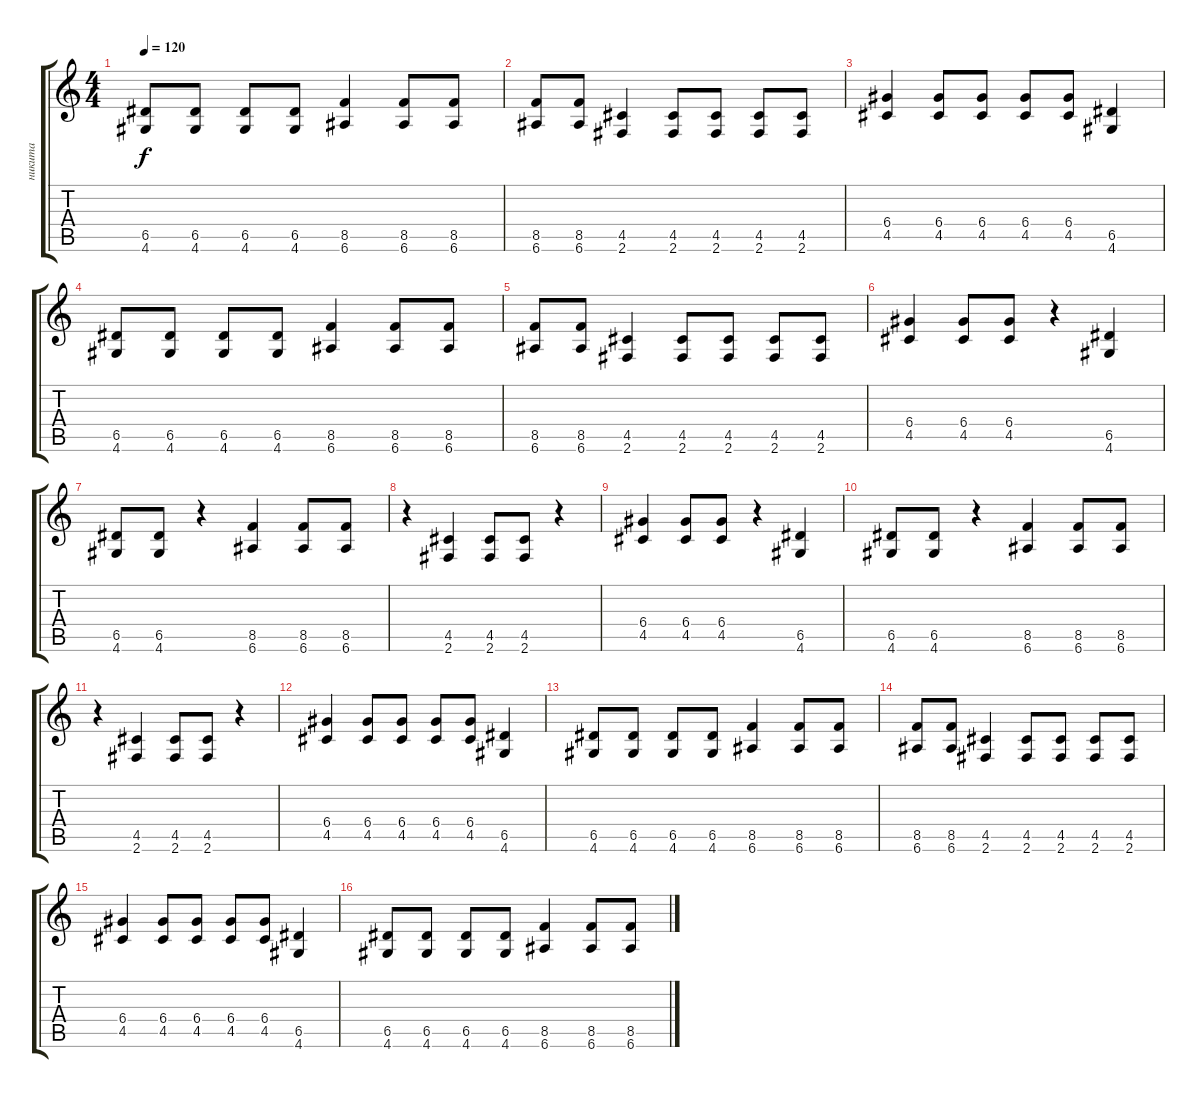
\track ("никита" "никита") {instrument distortionguitar}
\staff {score tabs}
\tuning (E4 B3 G3 D3 A2 E2) {hide}
\ts (4 4)
\tempo 120
\clef g2
\ks c
(6.5 4.6).8{dy f} (6.5 4.6).8 (6.5 4.6).8 (6.5 4.6).8 (8.5 6.6).4 (8.5 6.6).8 (8.5 6.6).8 |
(8.5 6.6).8 (8.5 6.6).8 (4.5 2.6).4 (4.5 2.6).8 (4.5 2.6).8 (4.5 2.6).8 (4.5 2.6).8 |
(6.4 4.5).4 (6.4 4.5).8 (6.4 4.5).8 (6.4 4.5).8 (6.4 4.5).8 (6.5 4.6).4 |
(6.5 4.6).8 (6.5 4.6).8 (6.5 4.6).8 (6.5 4.6).8 (8.5 6.6).4 (8.5 6.6).8 (8.5 6.6).8 |
(8.5 6.6).8 (8.5 6.6).8 (4.5 2.6).4 (4.5 2.6).8 (4.5 2.6).8 (4.5 2.6).8 (4.5 2.6).8 |
(6.4 4.5).4 (6.4 4.5).8 (6.4 4.5).8 r.4 (6.5 4.6).4 |
(6.5 4.6).8 (6.5 4.6).8 r.4 (8.5 6.6).4 (8.5 6.6).8 (8.5 6.6).8 |
r.4 (4.5 2.6).4 (4.5 2.6).8 (4.5 2.6).8 r.4 |
(6.4 4.5).4 (6.4 4.5).8 (6.4 4.5).8 r.4 (6.5 4.6).4 |
(6.5 4.6).8 (6.5 4.6).8 r.4 (8.5 6.6).4 (8.5 6.6).8 (8.5 6.6).8 |
r.4 (4.5 2.6).4 (4.5 2.6).8 (4.5 2.6).8 r.4 |
(6.4 4.5).4 (6.4 4.5).8 (6.4 4.5).8 (6.4 4.5).8 (6.4 4.5).8 (6.5 4.6).4 |
(6.5 4.6).8 (6.5 4.6).8 (6.5 4.6).8 (6.5 4.6).8 (8.5 6.6).4 (8.5 6.6).8 (8.5 6.6).8 |
(8.5 6.6).8 (8.5 6.6).8 (4.5 2.6).4 (4.5 2.6).8 (4.5 2.6).8 (4.5 2.6).8 (4.5 2.6).8 |
(6.4 4.5).4 (6.4 4.5).8 (6.4 4.5).8 (6.4 4.5).8 (6.4 4.5).8 (6.5 4.6).4 |
(6.5 4.6).8 (6.5 4.6).8 (6.5 4.6).8 (6.5 4.6).8 (8.5 6.6).4 (8.5 6.6).8 (8.5 6.6).8
